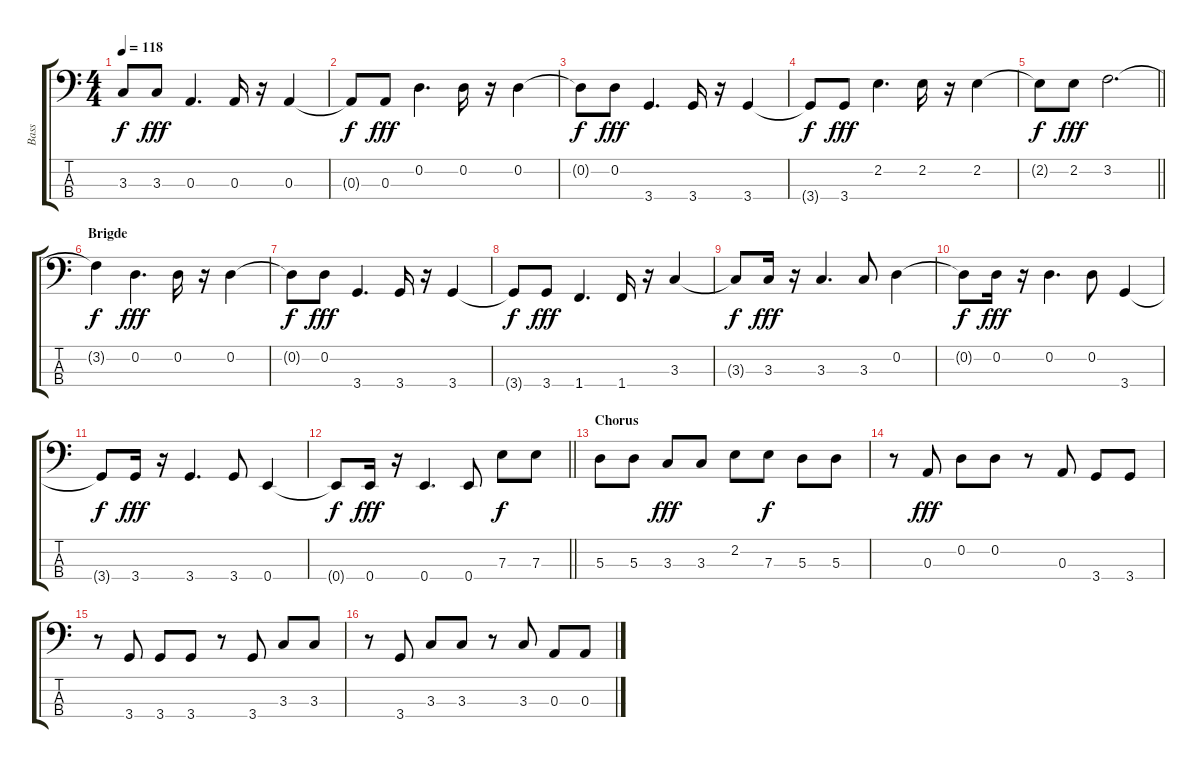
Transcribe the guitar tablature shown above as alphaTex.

\track ("Bass" "Bass") {instrument electricbassfinger}
\staff {score tabs}
\tuning (G2 D2 A1 E1) {hide}
\ts (4 4)
\tempo 118
\clef f4
\ks c
3.3{t}.8{dy f} 3.3.8{dy fff} 0.3.4{d} 0.3.16 r.16 0.3.4 |
0.3{t}.8{dy f} 0.3.8{dy fff} 0.2.4{d} 0.2.16 r.16 0.2.4 |
0.2{t}.8{dy f} 0.2.8{dy fff} 3.4.4{d} 3.4.16 r.16 3.4.4 |
3.4{t}.8{dy f} 3.4.8{dy fff} 2.2.4{d} 2.2.16 r.16 2.2.4 |
\barLineRight lightlight
2.2{t}.8{dy f} 2.2.8{dy fff} 3.2.2{d} |
\section ("" "Brigde")
3.2{t}.4{dy f} 0.2.4{d dy fff} 0.2.16 r.16 0.2.4 |
0.2{t}.8{dy f} 0.2.8{dy fff} 3.4.4{d} 3.4.16 r.16 3.4.4 |
3.4{t}.8{dy f} 3.4.8{dy fff} 1.4.4{d} 1.4.16 r.16 3.3.4 |
3.3{t}.8{dy f} 3.3.16{dy fff} r.16 3.3.4{d} 3.3.8 0.2.4 |
0.2{t}.8{dy f} 0.2.16{dy fff} r.16 0.2.4{d} 0.2.8 3.4.4 |
3.4{t}.8{dy f} 3.4.16{dy fff} r.16 3.4.4{d} 3.4.8 0.4.4 |
\barLineRight lightlight
0.4{t}.8{dy f} 0.4.16{dy fff} r.16 0.4.4{d} 0.4.8 7.3.8{dy f} 7.3.8 |
\section ("" "Chorus")
5.3.8 5.3.8 3.3.8{dy fff} 3.3.8 2.2.8 7.3.8{dy f} 5.3.8 5.3.8 |
r.8 0.3.8{dy fff} 0.2.8 0.2.8 r.8 0.3.8 3.4.8 3.4.8 |
r.8 3.4.8 3.4.8 3.4.8 r.8 3.4.8 3.3.8 3.3.8 |
r.8 3.4.8 3.3.8 3.3.8 r.8 3.3.8 0.3.8 0.3.8
